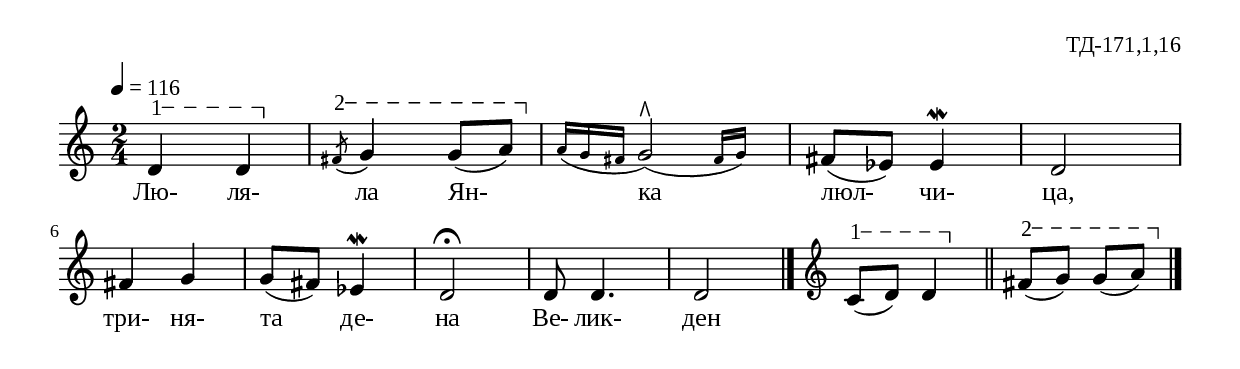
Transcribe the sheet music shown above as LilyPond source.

%{
TD_171_1_16
%}

\include "td-preamble.ly"

\score {
\relative c' {
 \tempo 4 = 116
  \time 2/4
\varA  
  d4\startTextSpan d\stopTextSpan |
\varB  
  \acciaccatura fis8\startTextSpan g4 g8( a\stopTextSpan) |
  \grace { a16([ g fis] } \afterGrace g2^\rtoe)( { fis16[ g]) }  
  fis8( ees) ees4\mordent d2 \break
  fis4 g g8( fis) ees4\mordent d2\fermata 
  d8 d4. d2  
  \bar "|."
\endm  
\varA 
c8\startTextSpan( d) d4\stopTextSpan  \bar "||"
 \varB
fis8\startTextSpan( g) g([ a\stopTextSpan)]  
\bar "|."
}
\addlyrics { Лю- ля- ла Ян- ка люл- чи- ца, три- ня- та де- на Ве- лик- ден }
%
\layout {
  indent = #0
  line-width = 190\mm
  ragged-right=##f
}
%
\midi { 
	\context {
		\Score
		tempoWholesPerMinute = #(ly:make-moment 116 4)
		}
	}
}

\header{
  opus = "ТД-171,1,16"
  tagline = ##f
}

\paper  {
	 myStaffSize = #20
	 #(define fonts
	 (make-pango-font-tree "Times New Roman"
	 "Nimbus Sans"
	 "Luxi Mono"
	 (/ myStaffSize 20)))
  }

